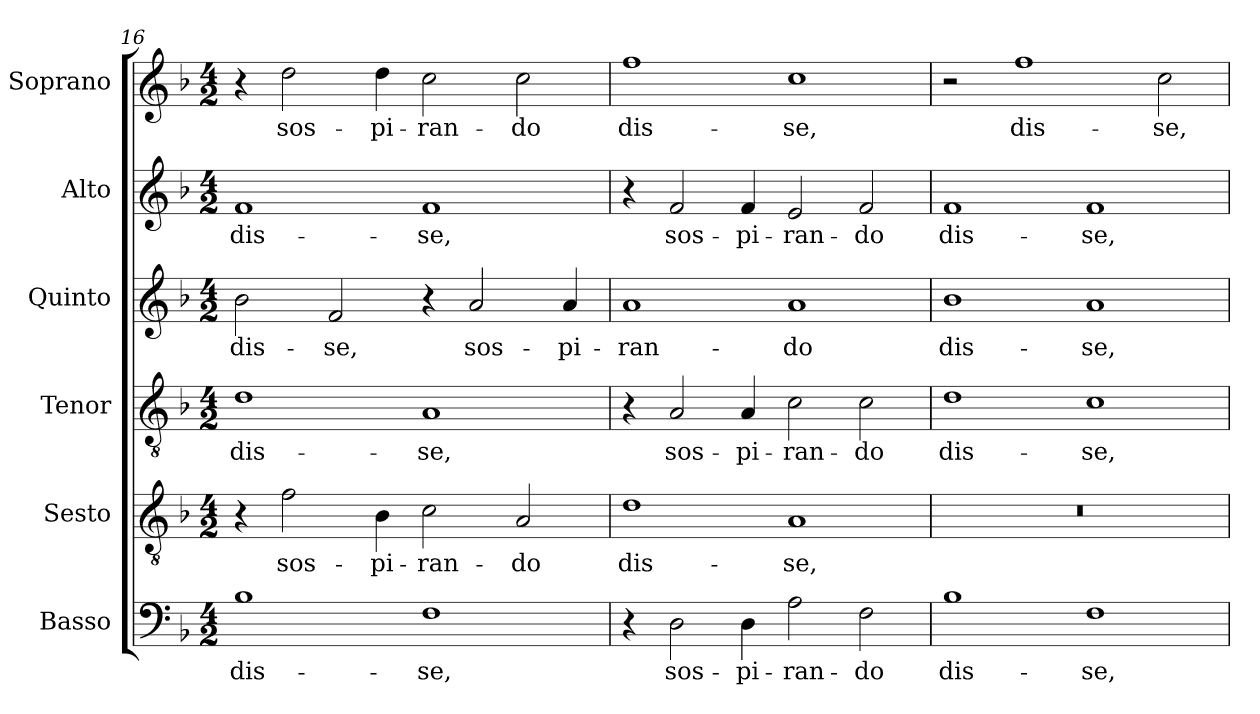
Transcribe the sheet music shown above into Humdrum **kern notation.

**kern	**text	**kern	**text	**kern	**text	**kern	**text	**kern	**text	**kern	**text
*part6	*part6	*part5	*part5	*part4	*part4	*part3	*part3	*part2	*part2	*part1	*part1
*staff6	*staff6	*staff5	*staff5	*staff4	*staff4	*staff3	*staff3	*staff2	*staff2	*staff1	*staff1
*I"Basso	*	*I"Sesto	*	*I"Tenor	*	*I"Quinto	*	*I"Alto	*	*I"Soprano	*
*	*	*I'T.	*	*I'T.	*	*	*	*I'A.	*	*I'Sop.	*
*clefF4	*	*clefGv2	*	*clefGv2	*	*clefG2	*	*clefG2	*	*clefG2	*
*	*	*ITrd7c12	*	*ITrd7c12	*	*	*	*	*	*	*
*k[b-]	*	*k[b-]	*	*k[b-]	*	*k[b-]	*	*k[b-]	*	*k[b-]	*
*F:	*	*F:	*	*F:	*	*F:	*	*F:	*	*F:	*
*M4/2	*	*M4/2	*	*M4/2	*	*M4/2	*	*M4/2	*	*M4/2	*
=16	=16	=16	=16	=16	=16	=16	=16	=16	=16	=16	=16
!	!LO:LY:b:color=#000000	!	!	!	!	!	!	!	!	!	!
!	!	!	!	!	!LO:LY:b:color=#000000	!	!	!	!	!	!
!	!	!	!	!	!	!	!LO:LY:b:color=#000000	!	!	!	!
!	!	!	!	!	!	!	!	!	!LO:LY:b:color=#000000	!	!
1B-i	dis-	4r	.	1Di	dis-	2b-i\	dis-	1fi	dis-	4r	.
!	!	!	!LO:LY:b:color=#000000	!	!	!	!	!	!	!	!
!	!	!	!	!	!	!	!	!	!	!	!LO:LY:b:color=#000000
.	.	2Fi\	sos-	.	.	.	.	.	.	2ddi\	sos-
!	!	!	!	!	!	!	!LO:LY:b:color=#000000	!	!	!	!
.	.	.	.	.	.	2fi/	-se,	.	.	.	.
!	!	!	!LO:LY:b:color=#000000	!	!	!	!	!	!	!	!
!	!	!	!	!	!	!	!	!	!	!	!LO:LY:b:color=#000000
.	.	4BB-i\	-pi-	.	.	.	.	.	.	4ddi\	-pi-
!	!LO:LY:b:color=#000000	!	!	!	!	!	!	!	!	!	!
!	!	!	!LO:LY:b:color=#000000	!	!	!	!	!	!	!	!
!	!	!	!	!	!LO:LY:b:color=#000000	!	!	!	!	!	!
!	!	!	!	!	!	!	!	!	!LO:LY:b:color=#000000	!	!
!	!	!	!	!	!	!	!	!	!	!	!LO:LY:b:color=#000000
1Fi	-se,	2Ci\	-ran-	1AAi	-se,	4r	.	1fi	-se,	2cci\	-ran-
!	!	!	!	!	!	!	!LO:LY:b:color=#000000	!	!	!	!
.	.	.	.	.	.	2ai/	sos-	.	.	.	.
!	!	!	!LO:LY:b:color=#000000	!	!	!	!	!	!	!	!
!	!	!	!	!	!	!	!	!	!	!	!LO:LY:b:color=#000000
.	.	2AAi/	-do	.	.	.	.	.	.	2cci\	-do
!	!	!	!	!	!	!	!LO:LY:b:color=#000000	!	!	!	!
.	.	.	.	.	.	4ai/	-pi-	.	.	.	.
=17	=17	=17	=17	=17	=17	=17	=17	=17	=17	=17	=17
!	!	!	!LO:LY:b:color=#000000	!	!	!	!	!	!	!	!
!	!	!	!	!	!	!	!LO:LY:b:color=#000000	!	!	!	!
!	!	!	!	!	!	!	!	!	!	!	!LO:LY:b:color=#000000
4r	.	1Di	dis-	4r	.	1ai	-ran-	4r	.	1ffi	dis-
!	!LO:LY:b:color=#000000	!	!	!	!	!	!	!	!	!	!
!	!	!	!	!	!LO:LY:b:color=#000000	!	!	!	!	!	!
!	!	!	!	!	!	!	!	!	!LO:LY:b:color=#000000	!	!
2Di\	sos-	.	.	2AAi/	sos-	.	.	2fi/	sos-	.	.
!	!LO:LY:b:color=#000000	!	!	!	!	!	!	!	!	!	!
!	!	!	!	!	!LO:LY:b:color=#000000	!	!	!	!	!	!
!	!	!	!	!	!	!	!	!	!LO:LY:b:color=#000000	!	!
4Di\	-pi-	.	.	4AAi/	-pi-	.	.	4fi/	-pi-	.	.
!	!LO:LY:b:color=#000000	!	!	!	!	!	!	!	!	!	!
!	!	!	!LO:LY:b:color=#000000	!	!	!	!	!	!	!	!
!	!	!	!	!	!LO:LY:b:color=#000000	!	!	!	!	!	!
!	!	!	!	!	!	!	!LO:LY:b:color=#000000	!	!	!	!
!	!	!	!	!	!	!	!	!	!LO:LY:b:color=#000000	!	!
!	!	!	!	!	!	!	!	!	!	!	!LO:LY:b:color=#000000
2Ai\	-ran-	1AAi	-se,	2Ci\	-ran-	1ai	-do	2ei/	-ran-	1cci	-se,
!	!LO:LY:b:color=#000000	!	!	!	!	!	!	!	!	!	!
!	!	!	!	!	!LO:LY:b:color=#000000	!	!	!	!	!	!
!	!	!	!	!	!	!	!	!	!LO:LY:b:color=#000000	!	!
2Fi\	-do	.	.	2Ci\	-do	.	.	2fi/	-do	.	.
!!LO:LB:g=z
=18	=18	=18	=18	=18	=18	=18	=18	=18	=18	=18	=18
!	!LO:LY:b:color=#000000	!LO:N:vis=1	!	!	!	!	!	!	!	!	!
!	!	!	!	!	!LO:LY:b:color=#000000	!	!	!	!	!	!
!	!	!	!	!	!	!	!LO:LY:b:color=#000000	!	!	!	!
!	!	!	!	!	!	!	!	!	!LO:LY:b:color=#000000	!	!
1B-i	dis-	0r	.	1Di	dis-	1b-i	dis-	1fi	dis-	2r	.
!	!	!	!	!	!	!	!	!	!	!	!LO:LY:b:color=#000000
.	.	.	.	.	.	.	.	.	.	1ffi	dis-
!	!LO:LY:b:color=#000000	!	!	!	!	!	!	!	!	!	!
!	!	!	!	!	!LO:LY:b:color=#000000	!	!	!	!	!	!
!	!	!	!	!	!	!	!LO:LY:b:color=#000000	!	!	!	!
!	!	!	!	!	!	!	!	!	!LO:LY:b:color=#000000	!	!
1Fi	-se,	.	.	1Ci	-se,	1ai	-se,	1fi	-se,	.	.
!	!	!	!	!	!	!	!	!	!	!	!LO:LY:b:color=#000000
.	.	.	.	.	.	.	.	.	.	2cci\	-se,
=	=	=	=	=	=	=	=	=	=	=	=
*-	*-	*-	*-	*-	*-	*-	*-	*-	*-	*-	*-
